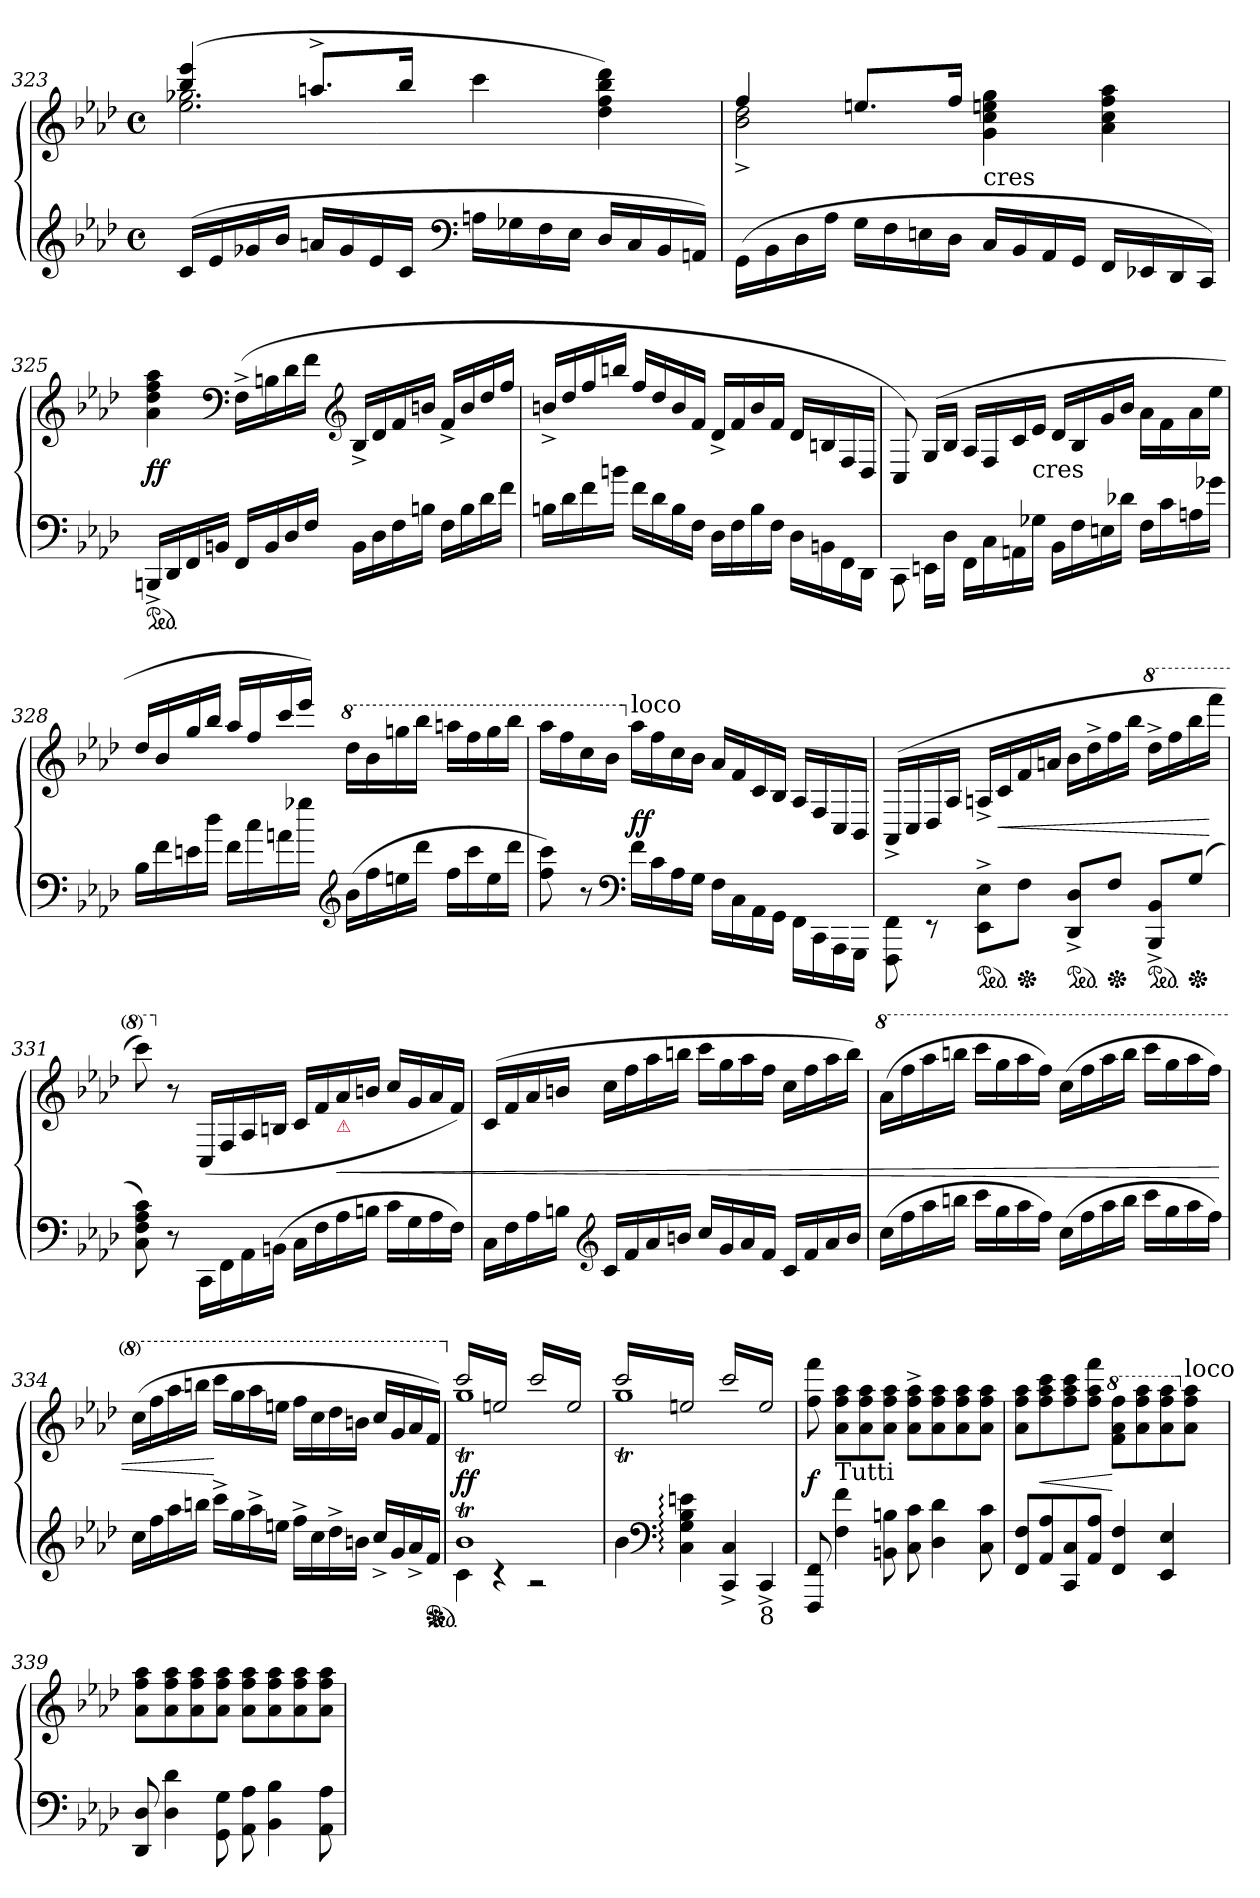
**kern	**kern	**dynam
*part1	*part1	*part1
*staff2	*staff1	*staff1/2
*clefG2	*clefG2	*
*k[b-e-a-d-]	*k[b-e-a-d-]	*
*f:	*f:	*
*M4/4	*M4/4	*
*met(c)	*met(c)	*
=323	=323	=323
*	*^	*
(>16cLL	(>4bb- 4eee-	2.ee- 2.gg-X	.
16e-	.	.	.
16g-X	.	.	.
16b-JJ	.	.	.
16anLL	8.aan^>L	.	.
16g-	.	.	.
16e-	.	.	.
16cJJ	16bb-Jk	.	.
*clefF4	*	*	*
16AnLL	4ccc\	.	.
16G-X	.	.	.
16F	.	.	.
16E-JJ	.	.	.
16D-LL	4dd- 4ff 4bb- 4ddd-)	4ryy	.
16C	.	.	.
16BB-	.	.	.
16AAnJJ)	.	.	.
=324	=324	=324	=324
(>16GG\LL	4ff	2b-^< 2dd-^<	.
16BB-\	.	.	.
16D-\	.	.	.
16A-\JJ	.	.	.
16GLL	8.eenL	.	.
16F	.	.	.
16En	.	.	.
16D-JJ	16ffJk	.	.
!	!LO:TX:c:t=cres	!	!
16CLL	2ryy	4g 4cc 4een 4gg	.
16BB-	.	.	.
16AA-	.	.	.
16GGJJ	.	.	.
16FFLL	.	4a- 4cc 4ff 4aa-	.
16EE-X	.	.	.
16DD-	.	.	.
16CCJJ)	.	.	.
*	*v	*v	*
=325	=325	=325
*ped	*	*
16BBBn^<LL	4a- 4dd- 4ff 4aa-	ff
16DD-	.	.
16FF	.	.
16BBnJJ	.	.
*	*clefF4	*
16FFLL	(>16F^<LL	.
16BB	16Bn	.
16D-	16d-	.
16FJJ	16fJJ	.
*	*clefG2	*
16BBLL	16B^<LL	.
16D-	16d-	.
16F	16f	.
16BnJJ	16bnJJ	.
16FLL	16f^</LL	.
16B	16b/	.
16d-	16dd-/	.
16fJJ	16ff/JJ	.
=326	=326	=326
16BnLL	16bn^</LL	.
16d-	16dd-/	.
16f\	16ff/	.
16bn\JJ	16bbn/JJ	.
16f\LL	16ff/LL	.
16d-\	16dd-/	.
16B	16b	.
16FJJ	16fJJ	.
16D-LL	16d-^<LL	.
16F	16f	.
16B	16b	.
16FJJ	16fJJ	.
16D-LL	16d-LL	.
16BBn	16Bn	.
16FF\	16F/	.
16DD-\JJ	16D-/JJ	.
=327	=327	=327
8CC\	8C/)	.
16EEn\LL	(>16G/LL	.
16D-\JJ	16B-/JJ	.
16FF\LL	16A-/LL	.
16C\	16F/	.
16AAn	16c	.
!	!LO:TX:c:t=cres	!
16G-XJJ	16e-JJ	.
16BB-LL	16d-LL	.
16F	16B-	.
16En	16g	.
16d-XJJ	16b-JJ	.
16FLL	16a-LL	.
16c	16f	.
16An	16a-	.
16g-XJJ	16ee-JJ	.
=328	=328	=328
16B-\LL	16dd-/LL	.
16f\	16b-/	.
16en\	16gg/	.
16dd-\JJ	16bb-/JJ	.
16f\LL	16aa-/LL	.
16cc\	16ff/	.
16an\	16ccc/	.
16gg-XJJ	16eee-JJ)	.
*clefG2	*	*
*	*8va	*
(>16b-LL	16ddd-LL	.
16ff	16bb-	.
16een	16gggn	.
16ddd-JJ	16bbb-JJ	.
16ffLL	16aaanLL	.
16ccc	16fff	.
16ee	16ggg	.
16ddd-JJ	16bbb-JJ	.
=329	=329	=329
8ff 8ccc)	16aaa-LL	.
.	16fff	.
8r	16ccc	.
.	16bb-JJ	.
*clefF4	*	*
*	*X8va	*
!	!LO:TX:a:t=loco	!
16fLL	16aa-LL	ff
16c	16ff	.
16A-	16cc	.
16GJJ	16b-JJ	.
16F\LL	16a-LL	.
16C\	16f	.
16AA-\	16c	.
16GG\JJ	16B-JJ	.
16FF\LL	16A-/LL	.
16CC\	16F/	.
16AAA-\	16C/	.
16GGG\JJ	16BB-/JJ	.
=330	=330	=330
8FFF\ 8FF\	(>16AA-^>/LL	.
.	16C/	.
8rEE	16D-/	.
.	16A-/JJ	.
*ped	*	*
8EE-^<\ 8E-^<\L	16An^>/LL	.
.	16c	<
*Xped	*	*
8FJ	16f	.
.	16anJJ	.
*ped	*	*
8DD-^< 8D-^<L	16b-LL	.
.	16dd-^>	.
*Xped	*	*
8FJ	16ff	.
.	16bb-JJ	.
*	*8va	*
*ped	*	*
8BBB-^< 8BB-^<L	16ddd-^>LL	.
.	16fff	.
*Xped	*	*
(>8GJ	16bbb-	.
.	16ffffJJ	[
=331	=331	=331
8C 8F 8A- 8c)	8cccc)	.
*	*X8va	*
8r	8r	.
16CC\LL	(>16C/LL	.
16FF\	16F/	.
16AA-\	16A-/	.
(>16BBn\JJ	16Bn/JJ	.
16CLL	16cLL	.
16F	16f	.
!	!LO:TX:b:color=crimson:t=⚠	!
!	!	!LO:HP:b
16A-	16a-	<
16BnJJ	16bnJJ	.
16cLL	16ccLL	.
16G	16g	.
16A-	16a-	.
16FJJ)	16fJJ)	.
=332	=332	=332
16CLL	(>16cLL	.
16F	16f	.
16A-	16a-	.
16BnJJ	16bnJJ	.
*clefG2	*	*
16cLL	16ccLL	.
16f	16ff	.
16a-	16aa-	.
16bnJJ	16bbnJJ	.
16ccLL	16cccLL	.
16g	16gg	.
16a-	16aa-	.
16fJJ	16ffJJ	.
16cLL	16ccLL	.
16f	16ff	.
16a-	16aa-	.
16bJJ	16bbJJ)	.
=333	=333	=333
*	*8va	*
(>16ccLL	(>16aa-LL	.
16ff	16fff	.
16aa-	16aaa-	.
16bbnJJ	16bbbnJJ	.
16cccLL	16ccccLL	.
16gg	16ggg	.
16aa-	16aaa-	.
16ffJJ)	16fffJJ)	.
(>16ccLL	(>16cccLL	.
16ff	16fff	.
16aa-	16aaa-	.
16bbJJ	16bbbJJ	.
16cccLL	16ccccLL	.
16gg	16ggg	.
16aa-	16aaa-	.
16ffJJ)	16fffJJ)	.
=334	=334	=334
16ccLL	(>16cccLL	.
16ff	16fff	.
16aa-	16aaa-	.
16bbnJJ	16bbbnJJ	.
16ccc^<LL	16ccccLL	[
16gg	16ggg	.
16aa-^<	16aaa-	.
16eenJJ	16eeenJJ	.
16ff^<LL	16fffLL	.
16cc	16ccc	.
16dd-^<	16ddd-	.
16bnJJ	16bbnJJ	.
16cc^<LL	16cccLL	.
16g	16gg	.
16a-^<	16aa-	.
*ped	*	*
*Xped	*	*
16fJJ	16ffJJ)	.
=335	=335	=335
*^	*	*
*	*	*X8va	*
*	*	*^	*
!	!	!LO:TX:a:t=loco	!	!
*	*	*tremolo	*	*
1b-T	4c	16cccLL	1ggt	ff
.	.	16een	.	.
.	.	16ccc	.	.
.	.	16een	.	.
.	4rc	16ccc	.	.
.	.	16een	.	.
.	.	16ccc	.	.
.	.	16eenJJ	.	.
.	2rA	16cccLL	.	.
.	.	16ee	.	.
.	.	16ccc	.	.
.	.	16ee	.	.
.	.	16ccc	.	.
.	.	16ee	.	.
.	.	16ccc	.	.
.	.	16eeJJ	.	.
*v	*v	*	*	*
=336	=336	=336	=336
4b-	16cccLL	1ggt	.
.	16ee	.	.
.	16ccc	.	.
.	16ee	.	.
*clefF4	*	*	*
4C: 4G: 4B-: 4en:	16ccc	.	.
.	16ee	.	.
.	16ccc	.	.
.	16eeJJ	.	.
4CC^> 4C^>	16cccLL	.	.
.	16ee	.	.
.	16ccc	.	.
.	16ee	.	.
!LO:TX:b:t=8	!	!	!
4CC^>	16ccc	.	.
.	16ee	.	.
.	16ccc	.	.
.	16eeJJ	.	.
*	*Xtremolo	*	*
*	*v	*v	*
=337	=337	=337
8FFF! 8FF!	8ff! 8fff!	f
.	.	.
!	!LO:TX:b:t=Tutti	!
4F! 4f!	8a-!\ 8ff!\ 8aa-!\L	.
.	.	.
.	8a-!\ 8ff!\ 8aa-!\	.
8BBn! 8Bn!	8a-!\ 8ff!\ 8aa-!\J	.
8C! 8c!	8a-!^<\ 8ff!^<\ 8aa-!^<\L	.
4D-! 4d-!	8a-!\ 8ff!\ 8aa-!\	.
.	8a-!\ 8ff!\ 8aa-!\	.
8C! 8c!	8a-!\ 8ff!\ 8aa-!\J	.
=338	=338	=338
8FF! 8F!L	8a-!\ 8ff!\ 8aa-!\L	.
8AA-! 8A-!	8ff!\ 8aa-!\ 8ccc!\	<
8CC! 8C!	8ff!\ 8aa-!\ 8ccc!\	.
8AA-! 8A-!J	8ff!\ 8aa-!\ 8fff!\J	.
*	*8va	*
4FF! 4F!	8ff!\ 8aa-!\ 8fff!\L	[
.	8aa-!\ 8fff!\ 8aaa-!\	.
4EE-! 4E-!	8aa-!\ 8fff!\ 8aaa-!\	.
*	*X8va	*
!	!LO:TX:a:t=loco	!
.	8a-!\ 8ff!\ 8aa-!\J	.
=339	=339	=339
8DD-! 8D-!	8a-!\ 8ff!\ 8aa-!\L	.
4D-! 4d-!	8a-!\ 8ff!\ 8aa-!\	.
.	8a-!\ 8ff!\ 8aa-!\	.
8GG!\ 8G!\	8a-!\ 8ff!\ 8aa-!\J	.
8AA-! 8A-!	8a-!\ 8ff!\ 8aa-!\L	.
4BB-! 4B-!	8a-!\ 8ff!\ 8aa-!\	.
.	8a-!\ 8ff!\ 8aa-!\	.
8AA-! 8A-!	8a-!\ 8ff!\ 8aa-!\J	.
=	=	=
*-	*-	*-
